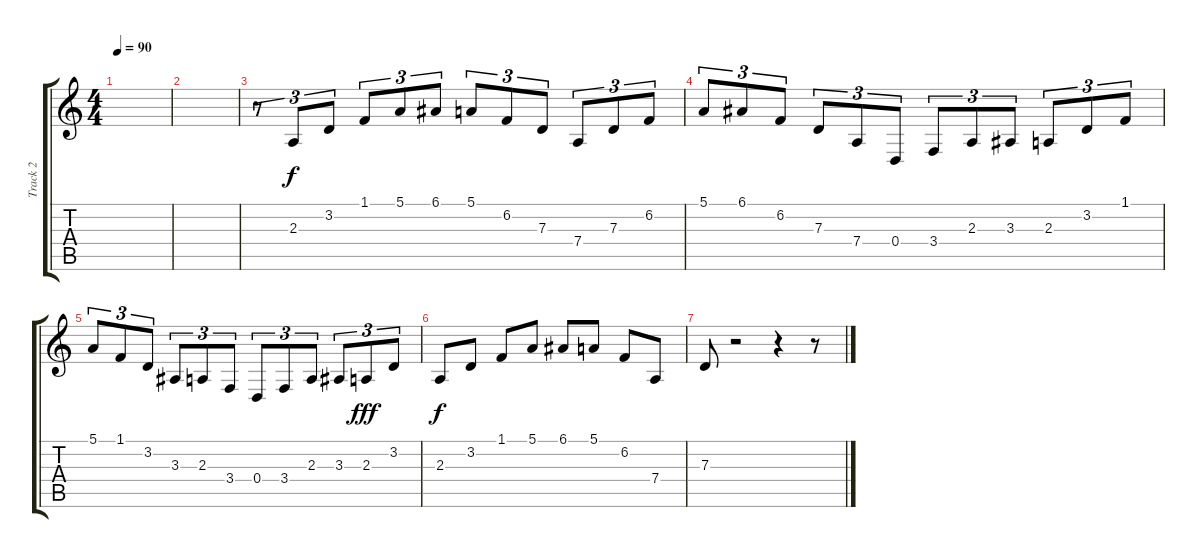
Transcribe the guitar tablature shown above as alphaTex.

\track ("Track 2" "Track 2") {instrument lead2sawtooth}
\staff {score tabs}
\tuning (E4 B3 G3 D3 A2 E2) {hide}
\ts (4 4)
\tempo 90
\clef g2
\ks c
|
|
r.8{tu (3 2) instrument orchestralharp} 2.3.8{tu (3 2) dy f} 3.2.8{tu (3 2)} 1.1.8{tu (3 2)} 5.1.8{tu (3 2)} 6.1.8{tu (3 2)} 5.1.8{tu (3 2)} 6.2.8{tu (3 2)} 7.3.8{tu (3 2)} 7.4.8{tu (3 2)} 7.3.8{tu (3 2)} 6.2.8{tu (3 2)} |
5.1.8{tu (3 2) volume 0} 6.1.8{tu (3 2)} 6.2.8{tu (3 2)} 7.3.8{tu (3 2)} 7.4.8{tu (3 2)} 0.4.8{tu (3 2)} 3.4.8{tu (3 2)} 2.3.8{tu (3 2)} 3.3.8{tu (3 2)} 2.3.8{tu (3 2)} 3.2.8{tu (3 2)} 1.1.8{tu (3 2)} |
5.1.8{tu (3 2)} 1.1.8{tu (3 2)} 3.2.8{tu (3 2)} 3.3.8{tu (3 2)} 2.3.8{tu (3 2)} 3.4.8{tu (3 2)} 0.4.8{tu (3 2)} 3.4.8{tu (3 2)} 2.3.8{tu (3 2)} 3.3.8{tu (3 2)} 2.3.8{tu (3 2) dy fff} 3.2.8{tu (3 2)} |
2.3.8{dy f} 3.2.8 1.1.8 5.1.8 6.1.8 5.1.8 6.2.8 7.4.8 |
7.3.8 r.2 r.4 r.8
